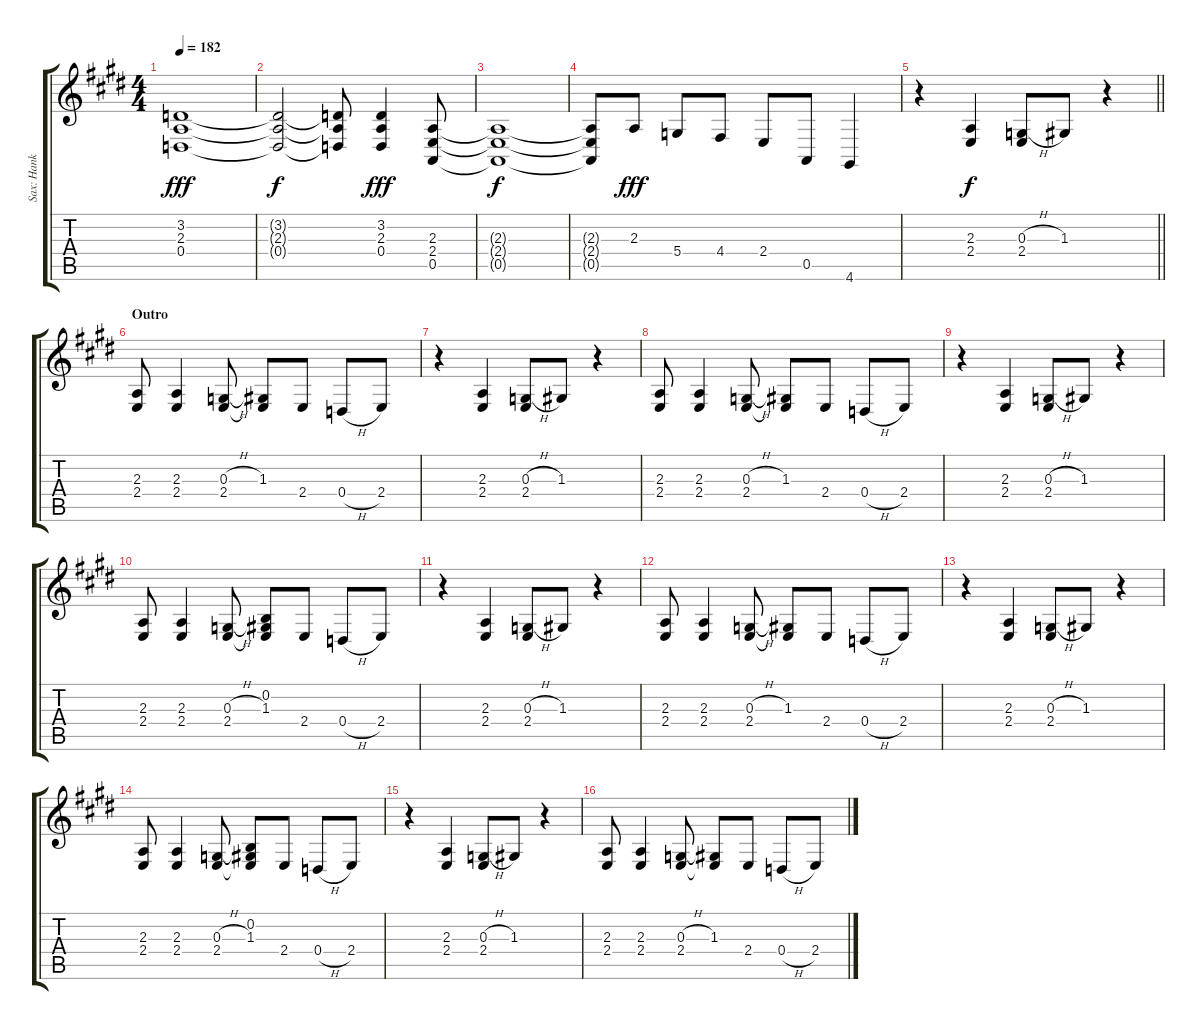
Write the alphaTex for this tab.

\track ("Sax: Hank" "Sax: Hank") {instrument tenorsax}
\staff {score tabs}
\tuning (E4 B3 G3 D3 A2 E2) {hide}
\ts (4 4)
\tempo 182
\clef g2
\ks e
(3.2 2.3 0.4).1{dy fff} |
(3.2{t} 2.3{t} 0.4{t}).2{dy f} (3.2{t} 2.3{t} 0.4{t}).8 (3.2 2.3 0.4).4{dy fff} (2.3 2.4 0.5).8 |
(2.3{t} 2.4{t} 0.5{t}).1{dy f} |
(2.3{t} 2.4{t} 0.5{t}).8 2.3.8{dy fff} 5.4.8 4.4.8 2.4.8 0.5.8 4.6.4 |
\barLineRight lightlight
r.4 (2.3 2.4).4{dy f} (0.3{h} 2.4).8 1.3.8 r.4 |
\section ("" "Outro")
(2.3 2.4).8 (2.3 2.4).4 (0.3{h} 2.4).8 (1.3 2.4{t}).8 2.4.8 0.4{h}.8 2.4.8 |
r.4 (2.3 2.4).4 (0.3{h} 2.4).8 1.3.8 r.4 |
(2.3 2.4).8 (2.3 2.4).4 (0.3{h} 2.4).8 (1.3 2.4{t}).8 2.4.8 0.4{h}.8 2.4.8 |
r.4 (2.3 2.4).4 (0.3{h} 2.4).8 1.3.8 r.4 |
(2.3 2.4).8 (2.3 2.4).4 (0.3{h} 2.4).8 (0.2 1.3 2.4{t}).8 2.4.8 0.4{h}.8 2.4.8 |
r.4 (2.3 2.4).4 (0.3{h} 2.4).8 1.3.8 r.4 |
(2.3 2.4).8 (2.3 2.4).4 (0.3{h} 2.4).8 (1.3 2.4{t}).8 2.4.8 0.4{h}.8 2.4.8 |
r.4 (2.3 2.4).4 (0.3{h} 2.4).8 1.3.8 r.4 |
(2.3 2.4).8 (2.3 2.4).4 (0.3{h} 2.4).8 (0.2 1.3 2.4{t}).8 2.4.8 0.4{h}.8 2.4.8 |
r.4 (2.3 2.4).4 (0.3{h} 2.4).8 1.3.8 r.4 |
(2.3 2.4).8 (2.3 2.4).4 (0.3{h} 2.4).8 (1.3 2.4{t}).8 2.4.8 0.4{h}.8 2.4.8
